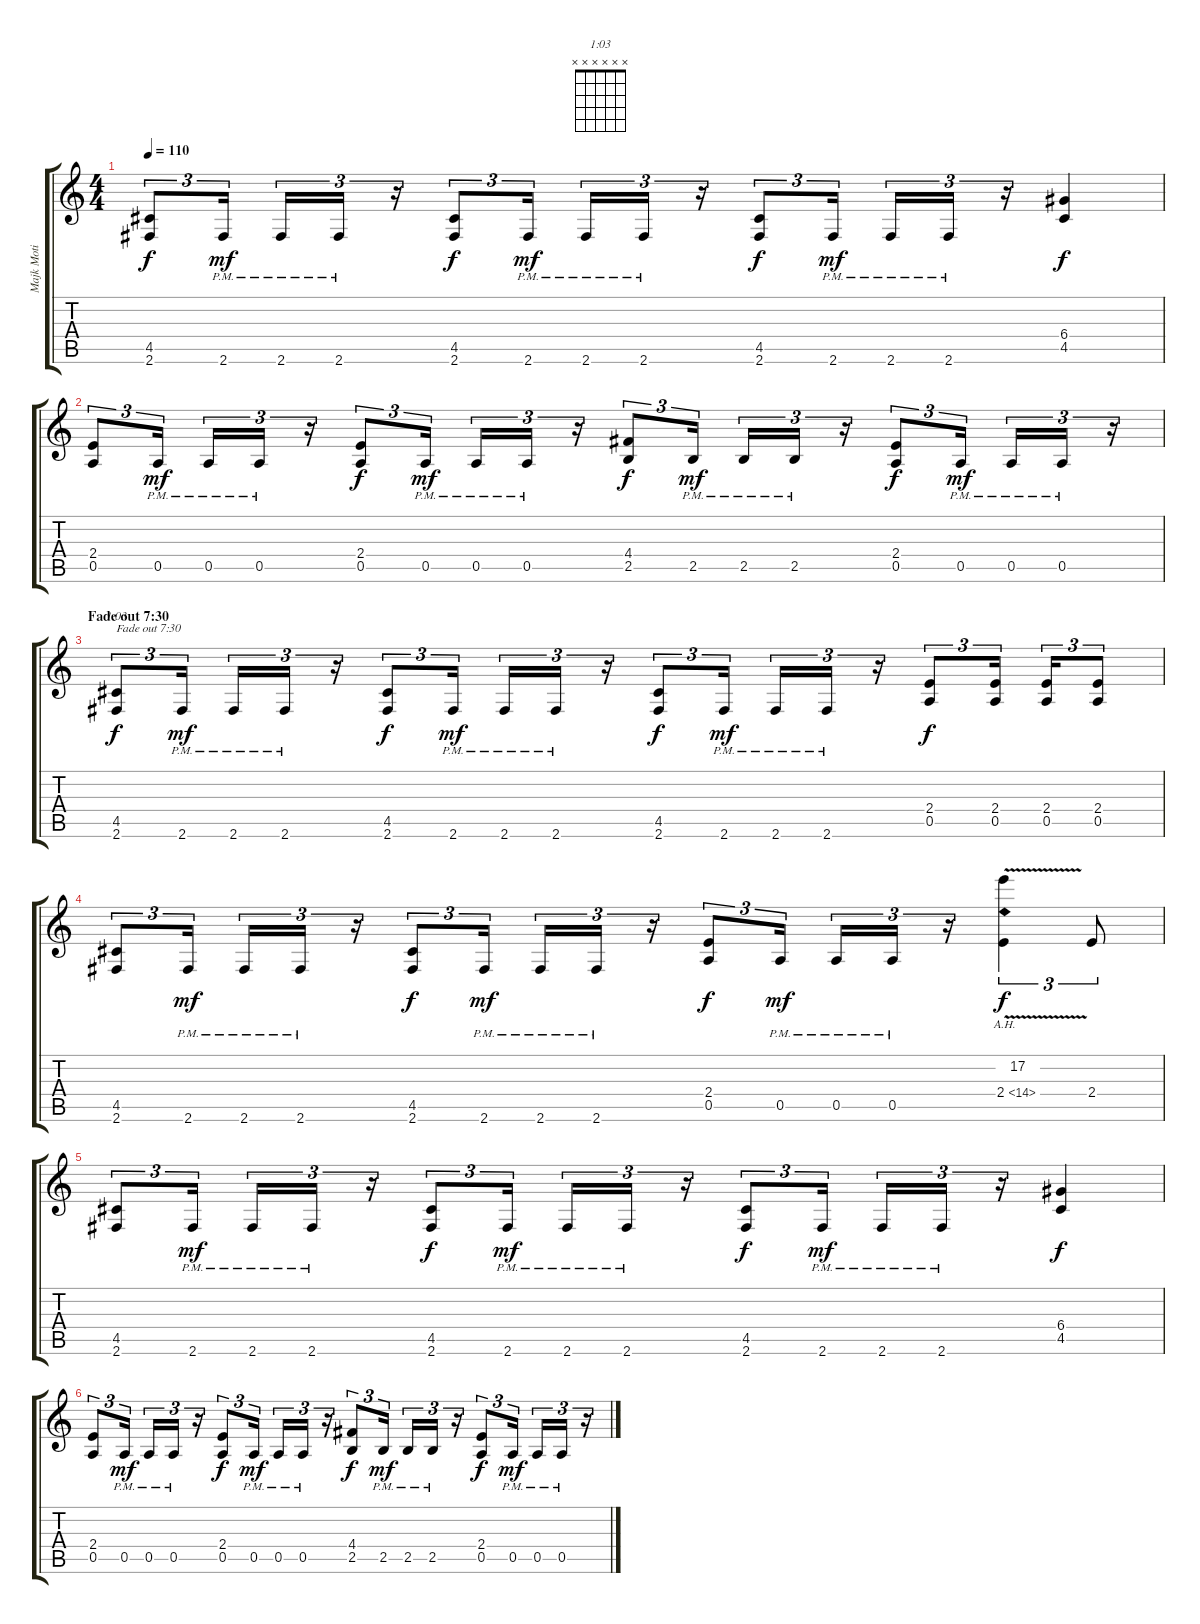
\track ("Majk Moti (right)" "Majk Moti ") {instrument overdrivenguitar}
\staff {score tabs}
\tuning (E4 B3 G3 D3 A2 E2) {hide}
\chord ("1:03" x x x x x x)
\ts (4 4)
\tempo 110
\clef g2
\ks c
(4.5 2.6).8{tu (3 2) dy f} 2.6{pm}.16{tu (3 2) dy mf} 2.6{pm}.16{tu (3 2)} 2.6{pm}.16{tu (3 2)} r.16{tu (3 2)} (4.5 2.6).8{tu (3 2) dy f} 2.6{pm}.16{tu (3 2) dy mf} 2.6{pm}.16{tu (3 2)} 2.6{pm}.16{tu (3 2)} r.16{tu (3 2)} (4.5 2.6).8{tu (3 2) dy f} 2.6{pm}.16{tu (3 2) dy mf} 2.6{pm}.16{tu (3 2)} 2.6{pm}.16{tu (3 2)} r.16{tu (3 2)} (6.4 4.5).4{dy f} |
(2.4 0.5).8{tu (3 2)} 0.5{pm}.16{tu (3 2) dy mf} 0.5{pm}.16{tu (3 2)} 0.5{pm}.16{tu (3 2)} r.16{tu (3 2)} (2.4 0.5).8{tu (3 2) dy f} 0.5{pm}.16{tu (3 2) dy mf} 0.5{pm}.16{tu (3 2)} 0.5{pm}.16{tu (3 2)} r.16{tu (3 2)} (4.4 2.5).8{tu (3 2) dy f} 2.5{pm}.16{tu (3 2) dy mf} 2.5{pm}.16{tu (3 2)} 2.5{pm}.16{tu (3 2)} r.16{tu (3 2)} (2.4 0.5).8{tu (3 2) dy f} 0.5{pm}.16{tu (3 2) dy mf} 0.5{pm}.16{tu (3 2)} 0.5{pm}.16{tu (3 2)} r.16{tu (3 2)} |
\section ("" "Fade out 7:30")
(4.5 2.6).8{tu (3 2) ch "1:03" txt "Fade out 7:30" dy f} 2.6{pm}.16{tu (3 2) dy mf} 2.6{pm}.16{tu (3 2)} 2.6{pm}.16{tu (3 2)} r.16{tu (3 2)} (4.5 2.6).8{tu (3 2) dy f} 2.6{pm}.16{tu (3 2) dy mf} 2.6{pm}.16{tu (3 2)} 2.6{pm}.16{tu (3 2)} r.16{tu (3 2)} (4.5 2.6).8{tu (3 2) dy f} 2.6{pm}.16{tu (3 2) dy mf} 2.6{pm}.16{tu (3 2)} 2.6{pm}.16{tu (3 2)} r.16{tu (3 2)} (2.4 0.5).8{tu (3 2) dy f} (2.4 0.5).16{tu (3 2)} (2.4 0.5).16{tu (3 2)} (2.4 0.5).8{tu (3 2)} |
(4.5 2.6).8{tu (3 2)} 2.6{pm}.16{tu (3 2) dy mf} 2.6{pm}.16{tu (3 2)} 2.6{pm}.16{tu (3 2)} r.16{tu (3 2)} (4.5 2.6).8{tu (3 2) dy f} 2.6{pm}.16{tu (3 2) dy mf} 2.6{pm}.16{tu (3 2)} 2.6{pm}.16{tu (3 2)} r.16{tu (3 2)} (2.4 0.5).8{tu (3 2) dy f} 0.5{pm}.16{tu (3 2) dy mf} 0.5{pm}.16{tu (3 2)} 0.5{pm}.16{tu (3 2)} r.16{tu (3 2)} (17.2{v} 2.4{ah 12 v}).4{tu (3 2) dy f} 2.4.8{tu (3 2)} |
(4.5 2.6).8{tu (3 2)} 2.6{pm}.16{tu (3 2) dy mf} 2.6{pm}.16{tu (3 2)} 2.6{pm}.16{tu (3 2)} r.16{tu (3 2)} (4.5 2.6).8{tu (3 2) dy f} 2.6{pm}.16{tu (3 2) dy mf} 2.6{pm}.16{tu (3 2)} 2.6{pm}.16{tu (3 2)} r.16{tu (3 2)} (4.5 2.6).8{tu (3 2) dy f} 2.6{pm}.16{tu (3 2) dy mf} 2.6{pm}.16{tu (3 2)} 2.6{pm}.16{tu (3 2)} r.16{tu (3 2)} (6.4 4.5).4{dy f} |
(2.4 0.5).8{tu (3 2)} 0.5{pm}.16{tu (3 2) dy mf} 0.5{pm}.16{tu (3 2)} 0.5{pm}.16{tu (3 2)} r.16{tu (3 2)} (2.4 0.5).8{tu (3 2) dy f} 0.5{pm}.16{tu (3 2) dy mf} 0.5{pm}.16{tu (3 2)} 0.5{pm}.16{tu (3 2)} r.16{tu (3 2)} (4.4 2.5).8{tu (3 2) dy f} 2.5{pm}.16{tu (3 2) dy mf} 2.5{pm}.16{tu (3 2)} 2.5{pm}.16{tu (3 2)} r.16{tu (3 2)} (2.4 0.5).8{tu (3 2) dy f} 0.5{pm}.16{tu (3 2) dy mf} 0.5{pm}.16{tu (3 2)} 0.5{pm}.16{tu (3 2)} r.16{tu (3 2)}
